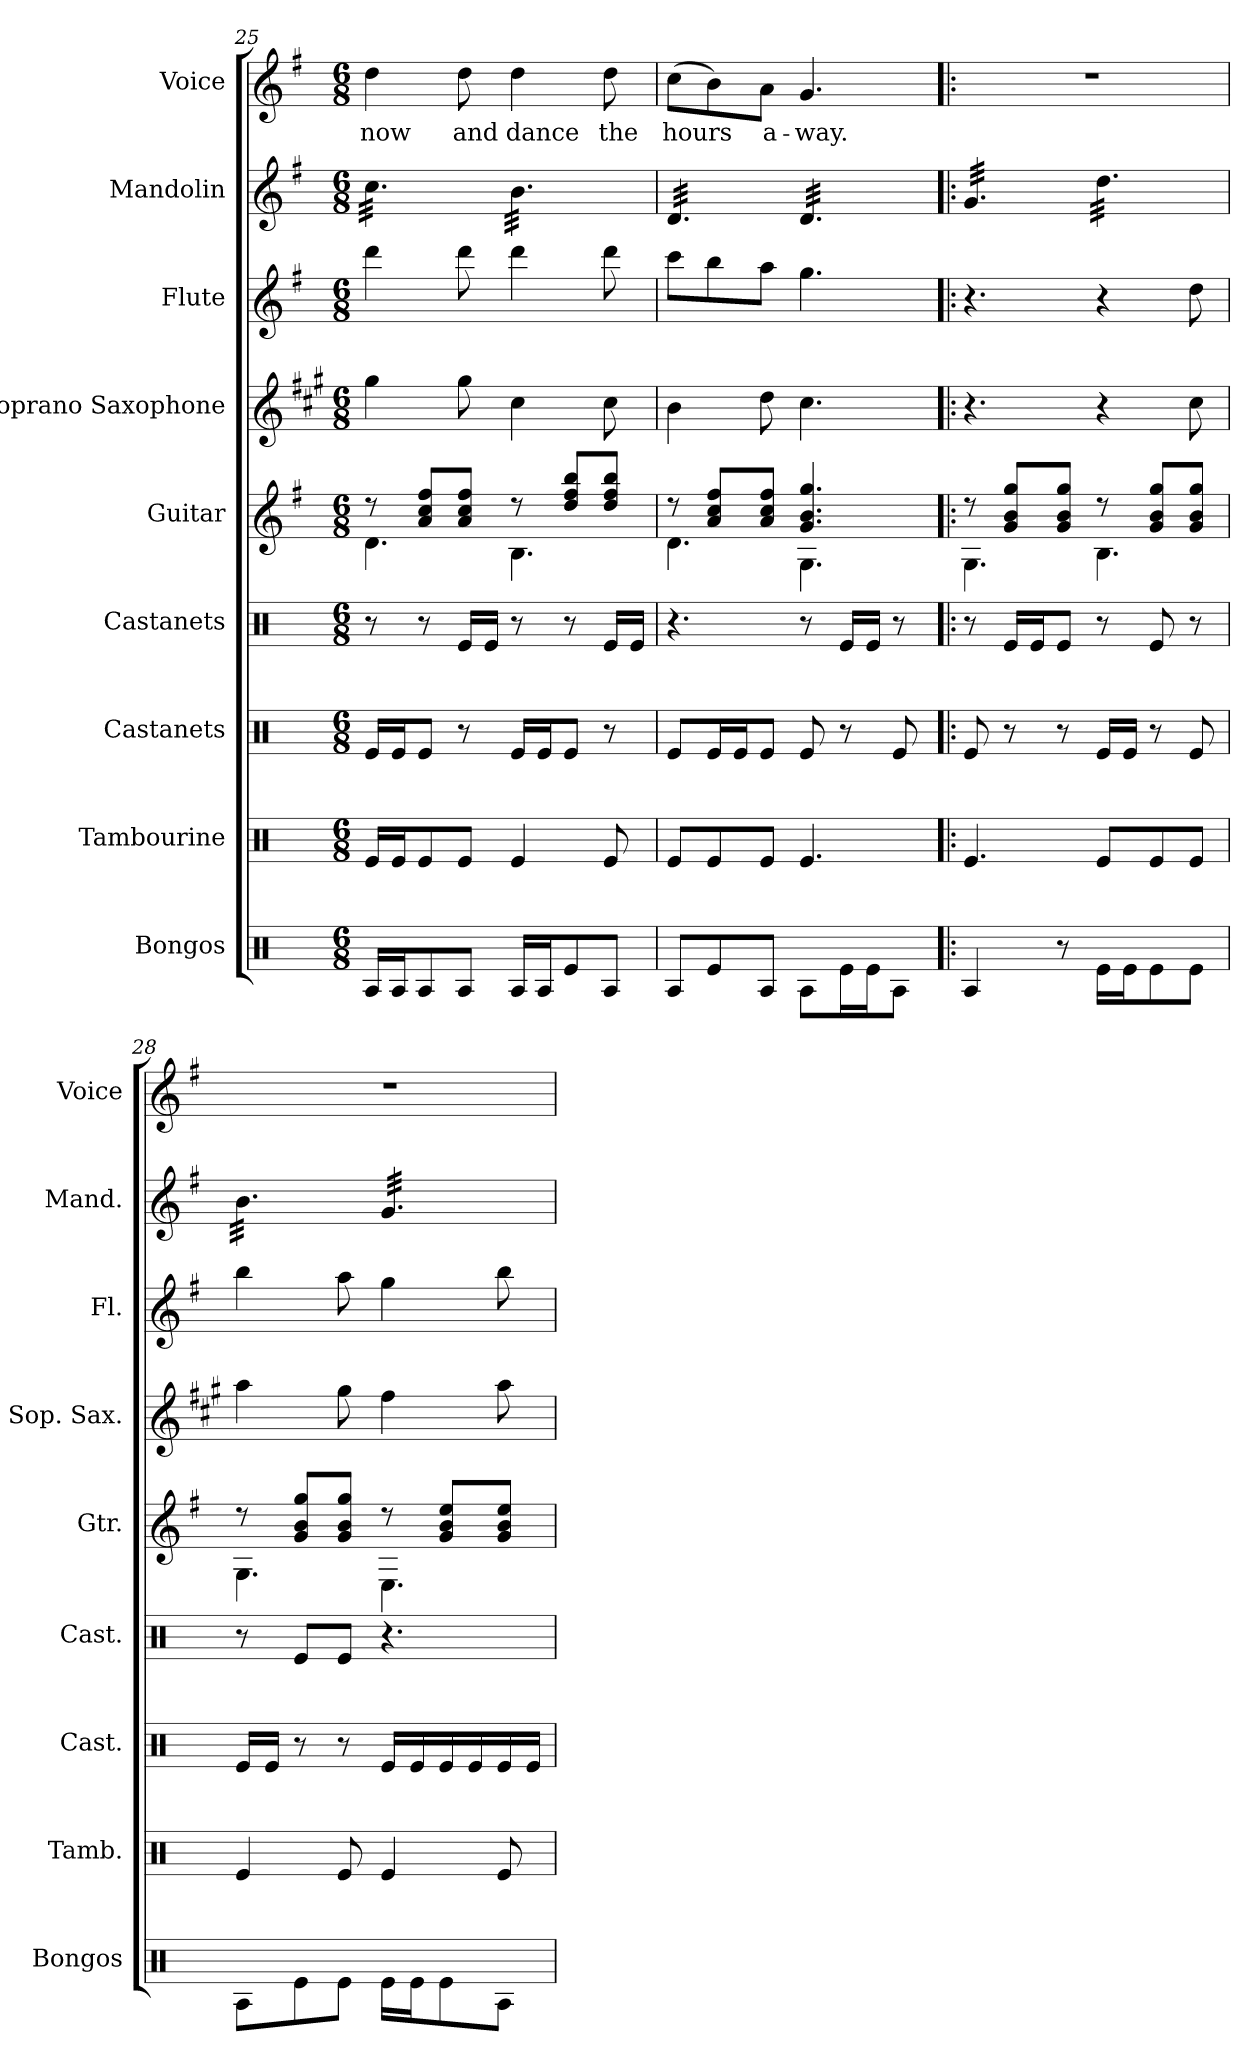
**kern	**kern	**kern	**kern	**kern	**kern	**kern	**kern	**kern	**text
*part9	*part8	*part7	*part6	*part5	*part4	*part3	*part2	*part1	*part1
*staff9	*staff8	*staff7	*staff6	*staff5	*staff4	*staff3	*staff2	*staff1	*staff1
*I"Bongos	*I"Tambourine	*I"Castanets	*I"Castanets	*I"Guitar	*I"Soprano Saxophone	*I"Flute	*I"Mandolin	*I"Voice	*
*I'Bongos	*I'Tamb.	*I'Cast.	*I'Cast.	*I'Gtr.	*I'Sop. Sax.	*I'Fl.	*I'Mand.	*I'Voice	*
*clefX	*clefX	*clefX	*clefX	*clefG2	*clefG2	*clefG2	*clefG2	*clefG2	*
*	*	*	*	*ITrd7c12	*ITrd1c2	*	*	*	*
*k[]	*k[]	*k[]	*k[]	*k[f#]	*k[f#]	*k[f#]	*k[f#]	*k[f#]	*
*C:	*C:	*C:	*C:	*G:	*G:	*G:	*G:	*G:	*
*M6/8	*M6/8	*M6/8	*M6/8	*M6/8	*M6/8	*M6/8	*M6/8	*M6/8	*
=25	=25	=25	=25	=25	=25	=25	=25	=25	=25
*	*	*	*	*^	*	*	*	*	*
!	!	!	!	!	!	!	!	!	!	!LO:LY:b:color=#000000
*	*	*	*	*	*	*	*	*tremolo	*	*
16RAi/LL	16Rei/LL	16Rei/LL	8r	8r	4.Di\	4ff#i\	4dddi\	32cci\LLL	4ddi\	now
.	.	.	.	.	.	.	.	32cci\	.	.
16RAi/J	16Rei/J	16Rei/J	.	.	.	.	.	32cci\	.	.
.	.	.	.	.	.	.	.	32cci\	.	.
8RAi/	8Rei/	8Rei/J	8r	8Ai/ 8ci 8f#iL	.	.	.	32cci\	.	.
.	.	.	.	.	.	.	.	32cci\	.	.
.	.	.	.	.	.	.	.	32cci\	.	.
.	.	.	.	.	.	.	.	32cci\	.	.
!	!	!	!	!	!	!	!	!	!	!LO:LY:b:color=#000000
8RAi/J	8Rei/J	8r	16Rei/LL	8Ai/ 8ci 8f#iJ	.	8ff#i\	8dddi\	32cci\	8ddi\	and
.	.	.	.	.	.	.	.	32cci\	.	.
.	.	.	16Rei/JJ	.	.	.	.	32cci\	.	.
.	.	.	.	.	.	.	.	32cci\JJJ	.	.
!	!	!	!	!	!	!	!	!	!	!LO:LY:b:color=#000000
16RAi/LL	4Rei/	16Rei/LL	8r	8r	4.BBi\	4bi\	4dddi\	32bi\LLL	4ddi\	dance
.	.	.	.	.	.	.	.	32bi\	.	.
16RAi/J	.	16Rei/J	.	.	.	.	.	32bi\	.	.
.	.	.	.	.	.	.	.	32bi\	.	.
8Rei/	.	8Rei/J	8r	8di/ 8f#i 8biL	.	.	.	32bi\	.	.
.	.	.	.	.	.	.	.	32bi\	.	.
.	.	.	.	.	.	.	.	32bi\	.	.
.	.	.	.	.	.	.	.	32bi\	.	.
!	!	!	!	!	!	!	!	!	!	!LO:LY:b:color=#000000
8RAi/J	8Rei/	8r	16Rei/LL	8di/ 8f#i 8biJ	.	8bi\	8dddi\	32bi\	8ddi\	the
.	.	.	.	.	.	.	.	32bi\	.	.
.	.	.	16Rei/JJ	.	.	.	.	32bi\	.	.
.	.	.	.	.	.	.	.	32bi\JJJ	.	.
=26	=26	=26	=26	=26	=26	=26	=26	=26	=26	=26
!	!	!	!	!	!	!	!	!	!	!LO:LY:b:color=#000000
8RAi/L	8Rei/L	8Rei/L	4.r	8r	4.Di\	4ai\	8ccci\L	32di/LLL	(8cci\L	hours
.	.	.	.	.	.	.	.	32di/	.	.
.	.	.	.	.	.	.	.	32di/	.	.
.	.	.	.	.	.	.	.	32di/	.	.
8Rei/	8Rei/	16Rei/L	.	8Ai/ 8ci 8f#iL	.	.	8bbi\	32di/	8bi\)	.
.	.	.	.	.	.	.	.	32di/	.	.
.	.	16Rei/J	.	.	.	.	.	32di/	.	.
.	.	.	.	.	.	.	.	32di/	.	.
!	!	!	!	!	!	!	!	!	!	!LO:LY:b:color=#000000
8RAi/J	8Rei/J	8Rei/J	.	8Ai/ 8ci 8f#iJ	.	8cci\	8aai\J	32di/	8ai\J	a-
.	.	.	.	.	.	.	.	32di/	.	.
.	.	.	.	.	.	.	.	32di/	.	.
.	.	.	.	.	.	.	.	32di/JJJ	.	.
!	!	!	!	!	!	!	!	!	!	!LO:LY:b:color=#000000
8RAi\L	4.Rei/	8Rei/	8r	4.Gi/ 4.Bi 4.gi	4.GG:i\	4.bi\	4.ggi\	32di/LLL	4.gi/	-way.
.	.	.	.	.	.	.	.	32di/	.	.
.	.	.	.	.	.	.	.	32di/	.	.
.	.	.	.	.	.	.	.	32di/	.	.
16Rei\L	.	8r	16Rei/LL	.	.	.	.	32di/	.	.
.	.	.	.	.	.	.	.	32di/	.	.
16Rei\J	.	.	16Rei/JJ	.	.	.	.	32di/	.	.
.	.	.	.	.	.	.	.	32di/	.	.
8RAi\J	.	8Rei/	8r	.	.	.	.	32di/	.	.
.	.	.	.	.	.	.	.	32di/	.	.
.	.	.	.	.	.	.	.	32di/	.	.
.	.	.	.	.	.	.	.	32di/JJJ	.	.
=27!|:	=27!|:	=27!|:	=27!|:	=27!|:	=27!|:	=27!|:	=27!|:	=27!|:	=27!|:	=27!|:
!	!	!	!	!	!	!	!	!	!LO:N:vis=1	!
4RAi/	4.Rei/	8Rei/	8r	8r	4.GGi\	4.r	4.r	32gi/LLL	2.r	.
.	.	.	.	.	.	.	.	32gi/	.	.
.	.	.	.	.	.	.	.	32gi/	.	.
.	.	.	.	.	.	.	.	32gi/	.	.
.	.	8r	16Rei/LL	8Gi/ 8Bi 8giL	.	.	.	32gi/	.	.
.	.	.	.	.	.	.	.	32gi/	.	.
.	.	.	16Rei/J	.	.	.	.	32gi/	.	.
.	.	.	.	.	.	.	.	32gi/	.	.
8r	.	8r	8Rei/J	8Gi/ 8Bi 8giJ	.	.	.	32gi/	.	.
.	.	.	.	.	.	.	.	32gi/	.	.
.	.	.	.	.	.	.	.	32gi/	.	.
.	.	.	.	.	.	.	.	32gi/JJJ	.	.
16Rei\LL	8Rei/L	16Rei/LL	8r	8r	4.BBi\	4r	4r	32ddi\LLL	.	.
.	.	.	.	.	.	.	.	32ddi\	.	.
16Rei\J	.	16Rei/JJ	.	.	.	.	.	32ddi\	.	.
.	.	.	.	.	.	.	.	32ddi\	.	.
8Rei\	8Rei/	8r	8Rei/	8Gi/ 8Bi 8giL	.	.	.	32ddi\	.	.
.	.	.	.	.	.	.	.	32ddi\	.	.
.	.	.	.	.	.	.	.	32ddi\	.	.
.	.	.	.	.	.	.	.	32ddi\	.	.
8Rei\J	8Rei/J	8Rei/	8r	8Gi/ 8Bi 8giJ	.	8bi\	8ddi\	32ddi\	.	.
.	.	.	.	.	.	.	.	32ddi\	.	.
.	.	.	.	.	.	.	.	32ddi\	.	.
.	.	.	.	.	.	.	.	32ddi\JJJ	.	.
=28	=28	=28	=28	=28	=28	=28	=28	=28	=28	=28
!	!	!	!	!	!	!	!	!	!LO:N:vis=1	!
8RAi\L	4Rei/	16Rei/LL	8r	8r	4.GGi\	4ggi\	4bbi\	32bi\LLL	2.r	.
.	.	.	.	.	.	.	.	32bi\	.	.
.	.	16Rei/JJ	.	.	.	.	.	32bi\	.	.
.	.	.	.	.	.	.	.	32bi\	.	.
8Rei\	.	8r	8Rei/L	8Gi/ 8Bi 8giL	.	.	.	32bi\	.	.
.	.	.	.	.	.	.	.	32bi\	.	.
.	.	.	.	.	.	.	.	32bi\	.	.
.	.	.	.	.	.	.	.	32bi\	.	.
8Rei\J	8Rei/	8r	8Rei/J	8Gi/ 8Bi 8giJ	.	8ff#i\	8aai\	32bi\	.	.
.	.	.	.	.	.	.	.	32bi\	.	.
.	.	.	.	.	.	.	.	32bi\	.	.
.	.	.	.	.	.	.	.	32bi\JJJ	.	.
16Rei\LL	4Rei/	16Rei/LL	4.r	8r	4.EEi\	4eei\	4ggi\	32gi/LLL	.	.
.	.	.	.	.	.	.	.	32gi/	.	.
16Rei\J	.	16Rei/	.	.	.	.	.	32gi/	.	.
.	.	.	.	.	.	.	.	32gi/	.	.
8Rei\	.	16Rei/	.	8Gi/ 8Bi 8eiL	.	.	.	32gi/	.	.
.	.	.	.	.	.	.	.	32gi/	.	.
.	.	16Rei/	.	.	.	.	.	32gi/	.	.
.	.	.	.	.	.	.	.	32gi/	.	.
8RAi\J	8Rei/	16Rei/	.	8Gi/ 8Bi 8eiJ	.	8ggi\	8bbi\	32gi/	.	.
.	.	.	.	.	.	.	.	32gi/	.	.
.	.	16Rei/JJ	.	.	.	.	.	32gi/	.	.
.	.	.	.	.	.	.	.	32gi/JJJ	.	.
*	*	*	*	*	*	*	*	*Xtremolo	*	*
*	*	*	*	*v	*v	*	*	*	*	*
=	=	=	=	=	=	=	=	=	=
*-	*-	*-	*-	*-	*-	*-	*-	*-	*-
